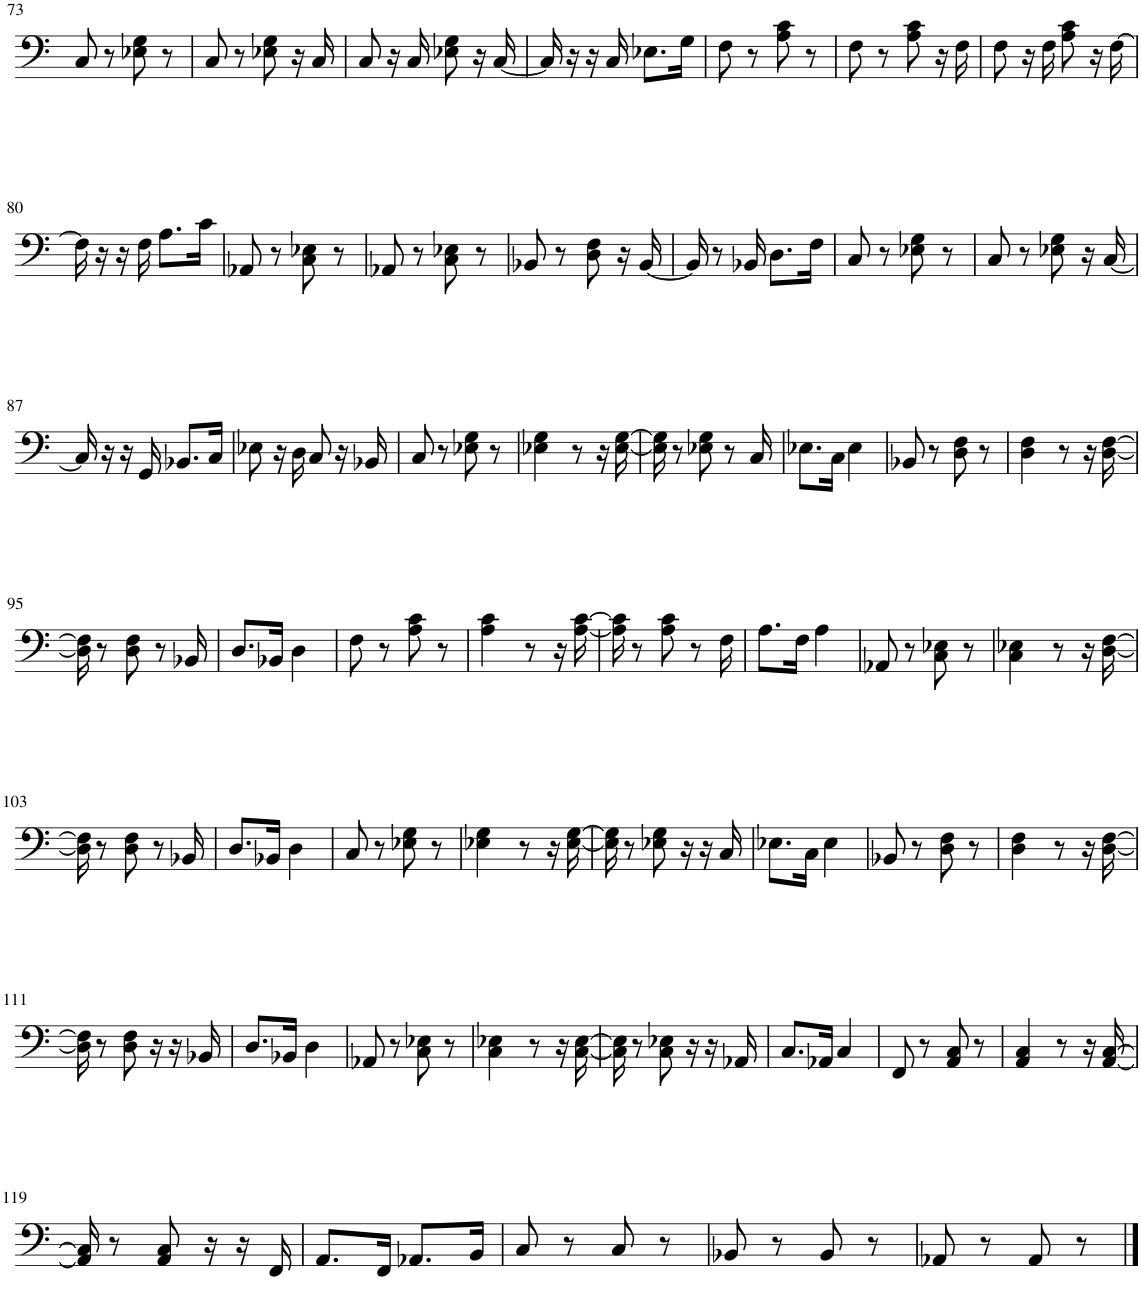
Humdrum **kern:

**kern
*part1
*staff1
*I"Piano
*I'Pno.
!!LO:PB:g=z
*clefF4
*k[]
*M2/4
=73
8C/
8r
8E-X\ 8G\
8r
=74
8C/
8r
8E-X\ 8G\
16r
16C/
=75
8C/
16r
16C/
8E-X\ 8G\
16r
[16C/
=76
16C/]
16r
16r
16C/
8.E-X\L
16G\Jk
=77
8F\
8r
8A\ 8c\
8r
=78
8F\
8r
8A\ 8c\
16r
16F\
=79
8F\
16r
16F\
8A\ 8c\
16r
[16F\
!!LO:LB:g=z
=80
16F\]
16r
16r
16F\
8.A\L
16c\Jk
=81
8AA-X/
8r
8C\ 8E-X\
8r
=82
8AA-X/
8r
8C\ 8E-X\
8r
=83
8BB-X/
8r
8D\ 8F\
16r
[16BB-/
=84
16BB-/]
8r
16BB-X/
8.D\L
16F\Jk
=85
8C/
8r
8E-X\ 8G\
8r
=86
8C/
8r
8E-X\ 8G\
16r
[16C/
!!LO:LB:g=z
=87
16C/]
16r
16r
16GG/
8.BB-X/L
16C/Jk
=88
8E-X\
16r
16D\
8C/
16r
16BB-X/
=89
8C/
8r
8E-X\ 8G\
8r
=90
4E-X\ 4G\
8r
16r
[16E-\ [16G\
=91
16E-\] 16G\]
8r
8E-X\ 8G\
8r
16C/
=92
8.E-X\L
16C\Jk
4E-\
=93
8BB-X/
8r
8D\ 8F\
8r
=94
4D\ 4F\
8r
16r
[16D\ [16F\
!!LO:LB:g=z
=95
16D\] 16F\]
8r
8D\ 8F\
8r
16BB-X/
=96
8.D/L
16BB-X/Jk
4D\
=97
8F\
8r
8A\ 8c\
8r
=98
4A\ 4c\
8r
16r
[16A\ [16c\
=99
16A\] 16c\]
8r
8A\ 8c\
8r
16F\
=100
8.A\L
16F\Jk
4A\
=101
8AA-X/
8r
8C\ 8E-X\
8r
=102
4C\ 4E-X\
8r
16r
[16D\ [16F\
!!LO:LB:g=z
=103
16D\] 16F\]
8r
8D\ 8F\
8r
16BB-X/
=104
8.D/L
16BB-X/Jk
4D\
=105
8C/
8r
8E-X\ 8G\
8r
=106
4E-X\ 4G\
8r
16r
[16E-\ [16G\
=107
16E-\] 16G\]
8r
8E-X\ 8G\
16r
16r
16C/
=108
8.E-X\L
16C\Jk
4E-\
=109
8BB-X/
8r
8D\ 8F\
8r
=110
4D\ 4F\
8r
16r
[16D\ [16F\
!!LO:LB:g=z
=111
16D\] 16F\]
8r
8D\ 8F\
16r
16r
16BB-X/
=112
8.D/L
16BB-X/Jk
4D\
=113
8AA-X/
8r
8C\ 8E-X\
8r
=114
4C\ 4E-X\
8r
16r
[16C\ [16E-\
=115
16C\] 16E-\]
8r
8C\ 8E-X\
16r
16r
16AA-X/
=116
8.C/L
16AA-X/Jk
4C/
=117
8FF/
8r
8AA/ 8C/
8r
=118
4AA/ 4C/
8r
16r
[16AA/ [16C/
!!LO:LB:g=z
=119
16AA/] 16C/]
8r
8AA/ 8C/
16r
16r
16FF/
=120
8.AA/L
16FF/Jk
8.AA-X/L
16BB/Jk
=121
8C/
8r
8C/
8r
=122
8BB-X/
8r
8BB-/
8r
=123
8AA-X/
8r
8AA-/
8r
==
*-
